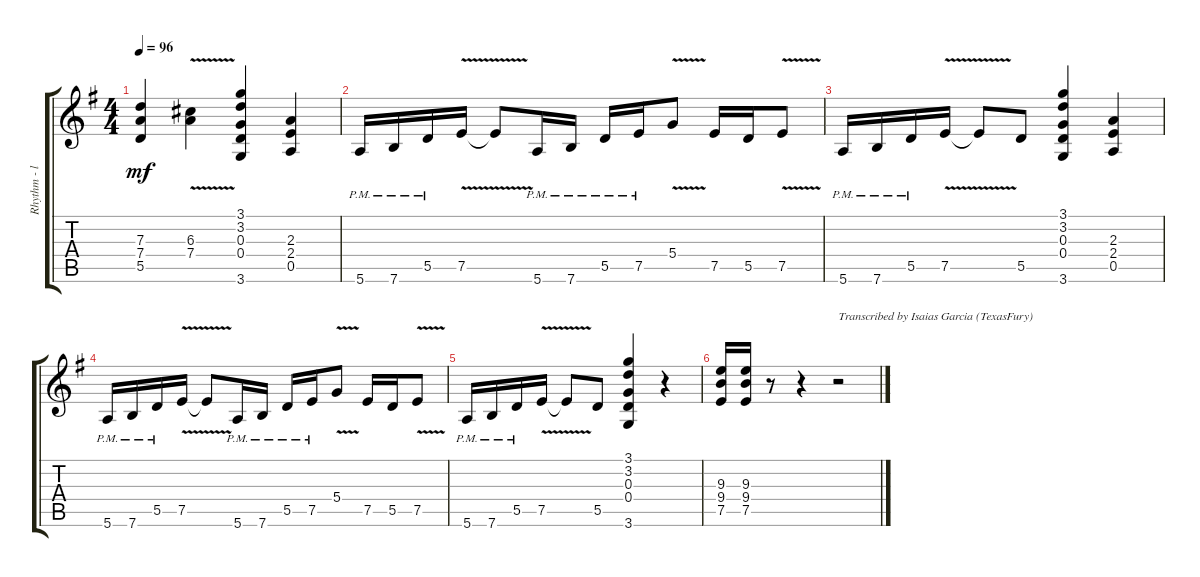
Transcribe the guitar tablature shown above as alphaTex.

\track ("Rhythm - left" "Rhythm - l") {instrument distortionguitar}
\staff {score tabs}
\tuning (E4 B3 G3 D3 A2 E2) {hide}
\ts (4 4)
\tempo 96
\clef g2
\ks g
(7.3 7.4 5.5).4{dy mf} (6.3{v} 7.4{v}).4 (3.1 3.2 0.3 0.4 3.6).4 (2.3 2.4 0.5).4 |
5.6{pm}.16 7.6{pm}.16 5.5{pm}.16 7.5{v}.16 7.5{t}.8 5.6{pm}.16 7.6{pm}.16 5.5{pm}.16 7.5{pm}.16 5.4{v}.8 7.5.16 5.5.16 7.5{v}.8 |
5.6{pm}.16 7.6{pm}.16 5.5{pm}.16 7.5{v}.16 7.5{t}.8 5.5.8 (3.1 3.2 0.3 0.4 3.6).4 (2.3 2.4 0.5).4 |
5.6{pm}.16 7.6{pm}.16 5.5{pm}.16 7.5{v}.16 7.5{t}.8 5.6{pm}.16 7.6{pm}.16 5.5{pm}.16 7.5{pm}.16 5.4{v}.8 7.5.16 5.5.16 7.5{v}.8 |
5.6{pm}.16 7.6{pm}.16 5.5{pm}.16 7.5{v}.16 7.5{t}.8 5.5.8 (3.1 3.2 0.3 0.4 3.6).4 r.4 |
(9.3 9.4 7.5).16 (9.3 9.4 7.5).16 r.8 r.4 r.2{txt "Transcribed by Isaias Garcia (TexasFury)"}
